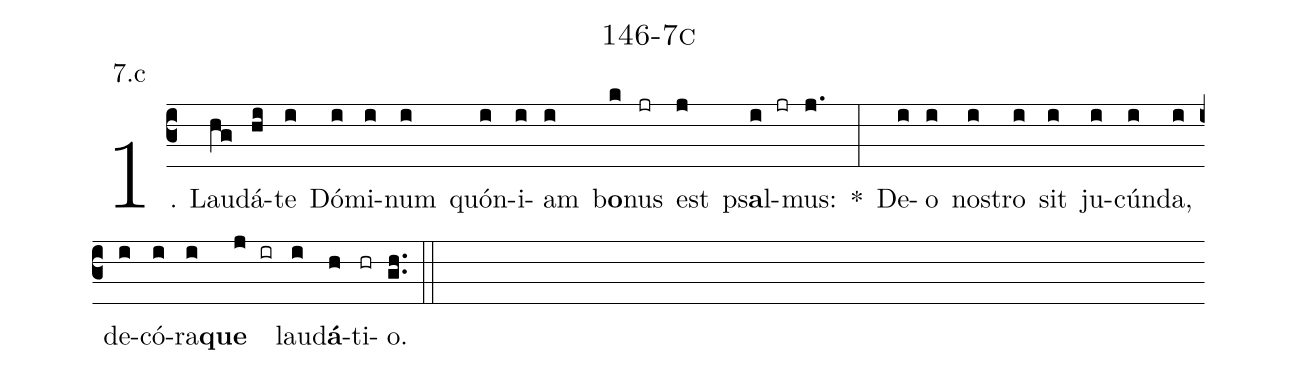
name: 146-7c;
annotation: 7.c;
%%
(c3)1. Lau(hg)dá(hi)te(i) Dó(i)mi(i)num(i) quón(i)i(i)am(i) b<b>o</b>(k)nus(jr) est(j) ps<b>a</b>l(i jr)mus:(j.) *(:) De(i)o(i) nos(i)tro(i) sit(i) ju(i)cún(i)da,(i) de(i)có(i)ra(i)<b>que</b>(j ir) lau(i)d<b>á</b>(h)ti(hr)o.(gh..) (::)
